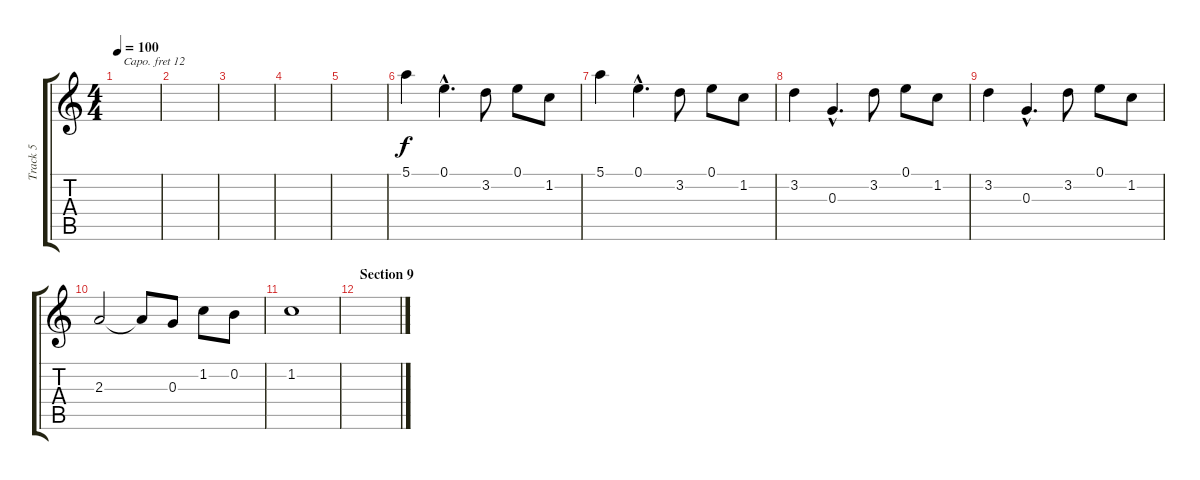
\track ("Track 5" "Track 5") {instrument ocarina}
\staff {score tabs}
\capo 12
\tuning (E4 B3 G3 D3 A2 E2) {hide}
\ts (4 4)
\tempo 100
\clef g2
\ks c
|
|
|
|
|
5.1.4 0.1{hac}.4{d} 3.2.8 0.1.8 1.2.8 |
5.1.4 0.1{hac}.4{d} 3.2.8 0.1.8 1.2.8 |
3.2.4 0.3{hac}.4{d} 3.2.8 0.1.8 1.2.8 |
3.2.4 0.3{hac}.4{d} 3.2.8 0.1.8 1.2.8 |
2.3.2 2.3{t}.8 0.3.8 1.2.8 0.2.8 |
1.2.1 |
\section ("" "Section 9")
